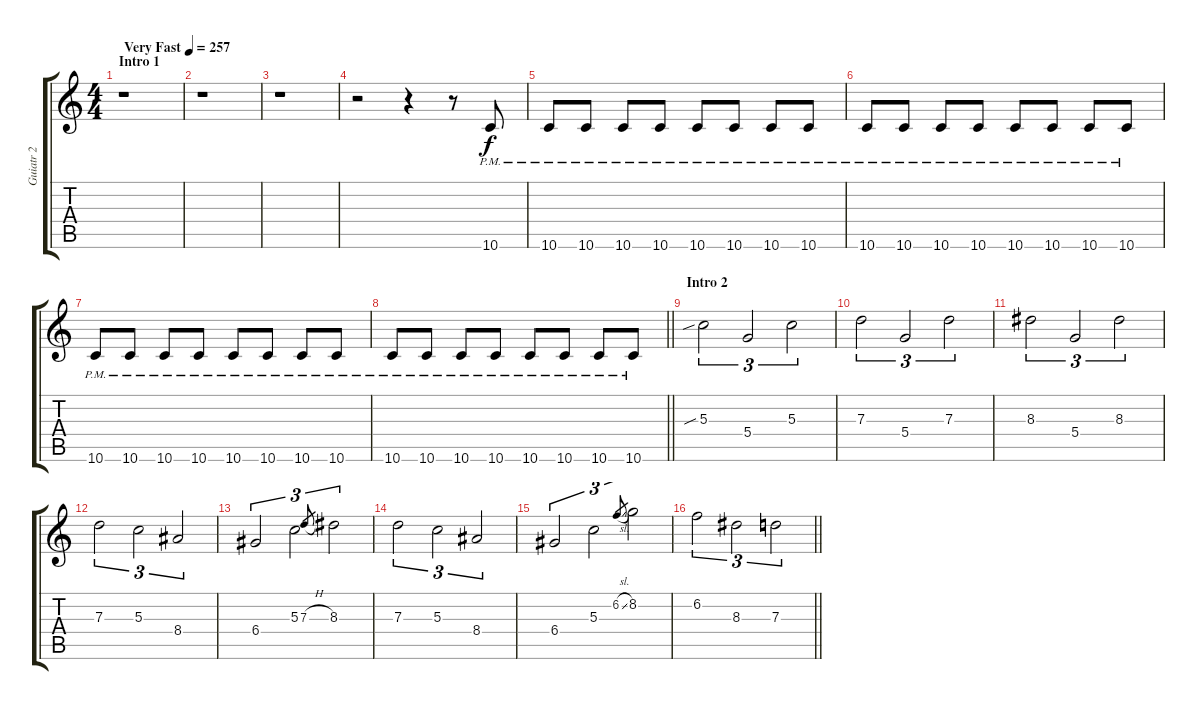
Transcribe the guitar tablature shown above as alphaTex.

\track ("Guiatr 2" "Guiatr 2") {instrument distortionguitar}
\staff {score tabs}
\tuning (E4 B3 G3 D3 A2 D2) {hide}
\ts (4 4)
\section ("" "Intro 1")
\tempo (257 "Very Fast")
\clef g2
\ks c
r.1{dy f instrument distortionguitar} |
r.1 |
r.1 |
r.2 r.4 r.8 10.6{pm}.8 |
10.6{pm}.8 10.6{pm}.8 10.6{pm}.8 10.6{pm}.8 10.6{pm}.8 10.6{pm}.8 10.6{pm}.8 10.6{pm}.8 |
10.6{pm}.8 10.6{pm}.8 10.6{pm}.8 10.6{pm}.8 10.6{pm}.8 10.6{pm}.8 10.6{pm}.8 10.6{pm}.8 |
10.6{pm}.8 10.6{pm}.8 10.6{pm}.8 10.6{pm}.8 10.6{pm}.8 10.6{pm}.8 10.6{pm}.8 10.6{pm}.8 |
\barLineRight lightlight
10.6{pm}.8 10.6{pm}.8 10.6{pm}.8 10.6{pm}.8 10.6{pm}.8 10.6{pm}.8 10.6{pm}.8 10.6{pm}.8 |
\section ("" "Intro 2")
5.3{sib}.2{tu (3 2)} 5.4.2{tu (3 2)} 5.3.2{tu (3 2)} |
7.3.2{tu (3 2)} 5.4.2{tu (3 2)} 7.3.2{tu (3 2)} |
8.3.2{tu (3 2)} 5.4.2{tu (3 2)} 8.3.2{tu (3 2)} |
7.3.2{tu (3 2)} 5.3.2{tu (3 2)} 8.4.2{tu (3 2)} |
6.4.2{tu (3 2)} 5.3.2{tu (3 2)} 7.3{h}.8{gr} 8.3.2{tu (3 2)} |
7.3.2{tu (3 2)} 5.3.2{tu (3 2)} 8.4.2{tu (3 2)} |
6.4.2{tu (3 2)} 5.3.2{tu (3 2)} 6.2{sl}.8{gr} 8.2.2{tu (3 2)} |
\barLineRight lightlight
6.2.2{tu (3 2)} 8.3.2{tu (3 2)} 7.3.2{tu (3 2)}
